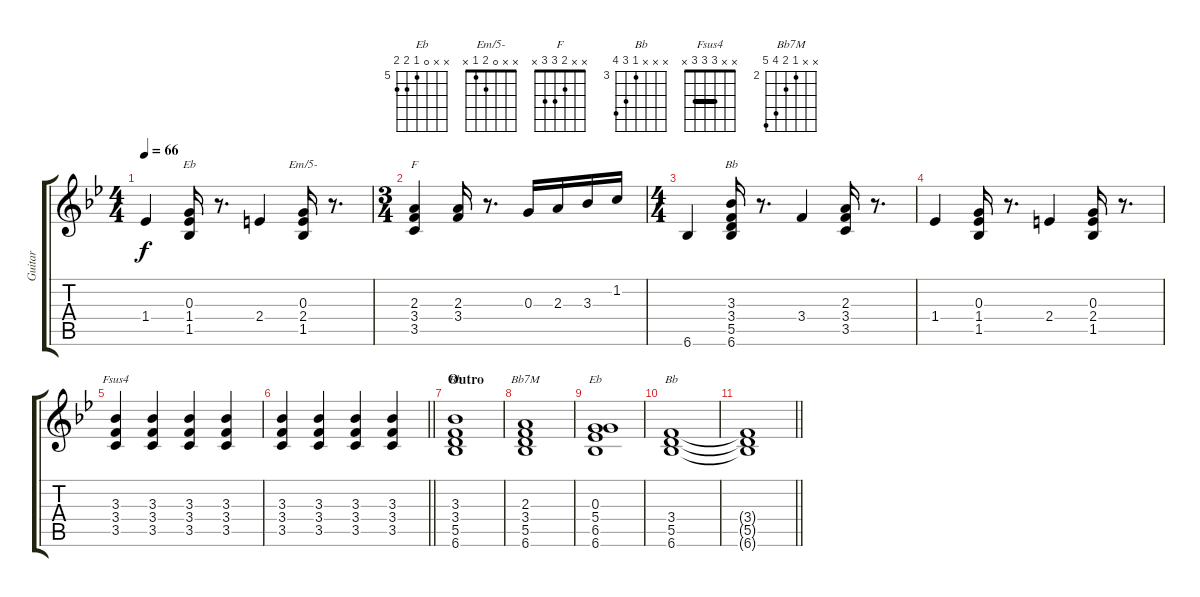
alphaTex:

\track ("Guitar" "Guitar") {instrument electricguitarclean}
\staff {score tabs}
\tuning (E4 B3 G3 D3 A2 E2) {hide}
\chord ("Eb" x x 0 1 1 x)
\chord ("Em/5-" x x 0 2 1 x)
\chord ("F" x x 2 3 3 x)
\chord ("Bb" x x 3 3 5 6) {firstfret 3 barre 3}
\chord ("Fsus4" x x 3 3 3 x) {barre 3}
\chord ("Bb" x x 3 3 5 x) {barre 3}
\chord ("Bb7M" x x 2 3 5 6) {firstfret 2}
\chord ("Eb" x x 0 5 6 6) {firstfret 5}
\chord ("Bb" x x x 3 5 6) {firstfret 3}
\ts (4 4)
\tempo 66
\clef g2
\ks bb
1.4.4{dy f} (0.3 1.4 1.5).16{ch "Eb"} r.8{d} 2.4.4 (0.3 2.4 1.5).16{ch "Em/5-"} r.8{d} |
\ts (3 4)
(2.3 3.4 3.5).4{ch "F"} (2.3 3.4).16 r.8{d} 0.3.16 2.3.16 3.3.16 1.2.16 |
\ts (4 4)
6.6.4 (3.3 3.4 5.5 6.6).16{ch "Bb"} r.8{d} 3.4.4 (2.3 3.4 3.5).16 r.8{d} |
1.4.4 (0.3 1.4 1.5).16 r.8{d} 2.4.4 (0.3 2.4 1.5).16 r.8{d} |
(3.3 3.4 3.5).4{ch "Fsus4"} (3.3 3.4 3.5).4 (3.3 3.4 3.5).4 (3.3 3.4 3.5).4 |
\barLineRight lightlight
(3.3 3.4 3.5).4 (3.3 3.4 3.5).4 (3.3 3.4 3.5).4 (3.3 3.4 3.5).4 |
\section ("" "Outro")
(3.3 3.4 5.5 6.6).1{ch "Bb"} |
(2.3 3.4 5.5 6.6).1{ch "Bb7M"} |
(0.3 5.4 6.5 6.6).1{ch "Eb"} |
(3.4 5.5 6.6).1{ch "Bb" volume 0} |
\barLineRight lightlight
(3.4{t} 5.5{t} 6.6{t}).1
